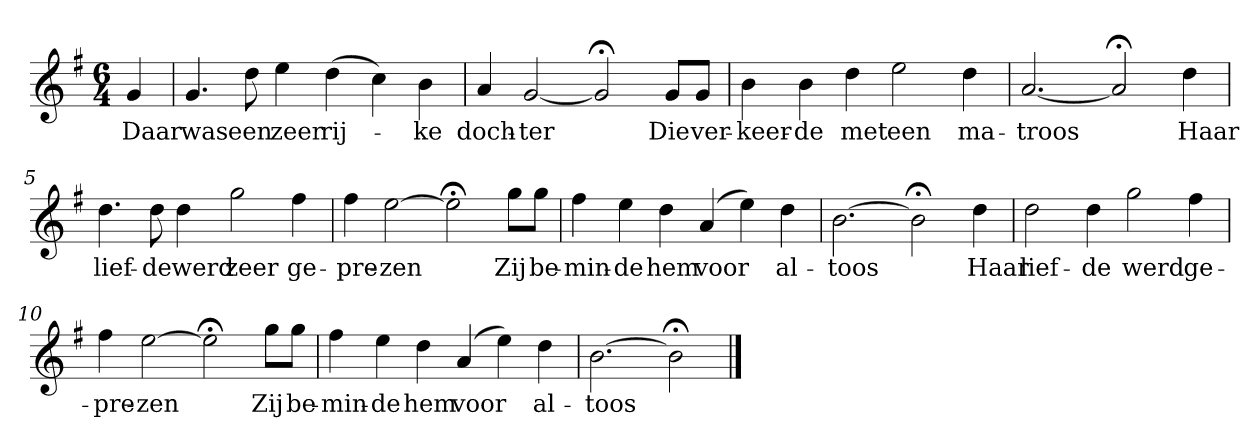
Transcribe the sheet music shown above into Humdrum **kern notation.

**kern	**text
*part1	*part1
*staff1	*staff1
*k[f#]	*
*G:	*
*M6/4	*
*MM120	*
=	=
4g	Daar
=1	=1
4.g	was
8dd	een
4ee	zeer
(4dd	rij-
4cc)	.
4b	-ke
=2	=2
4a	doch-
[2g	-ter
2g;<]	.
8gL	Die
8gJ	ver-
=3	=3
4b	-keer-
4b	-de
4dd	met
2ee	een
4dd	ma-
=4	=4
[2.a	-troos
2a;<]	.
4dd	Haar
=5	=5
4.dd	lief-
8dd	-de
4dd	werd
2gg	zeer
4ff#	ge-
=6	=6
4ff#	-pre-
[2ee	-zen
2ee;<]	.
8ggL	Zij
8ggJ	be-
=7	=7
4ff#	-min-
4ee	-de
4dd	hem
(4a	voor
4ee)	.
4dd	al-
=8	=8
[2.b	-toos
2b;<]	.
4dd	Haar
=9	=9
2dd	lief-
4dd	-de
2gg	werd
4ff#	ge-
=10	=10
4ff#	-pre-
[2ee	-zen
2ee;<]	.
8ggL	Zij
8ggJ	be-
=11	=11
4ff#	-min-
4ee	-de
4dd	hem
(4a	voor
4ee)	.
4dd	al-
=12	=12
[2.b	-toos
2b;<]	.
==	==
*-	*-
